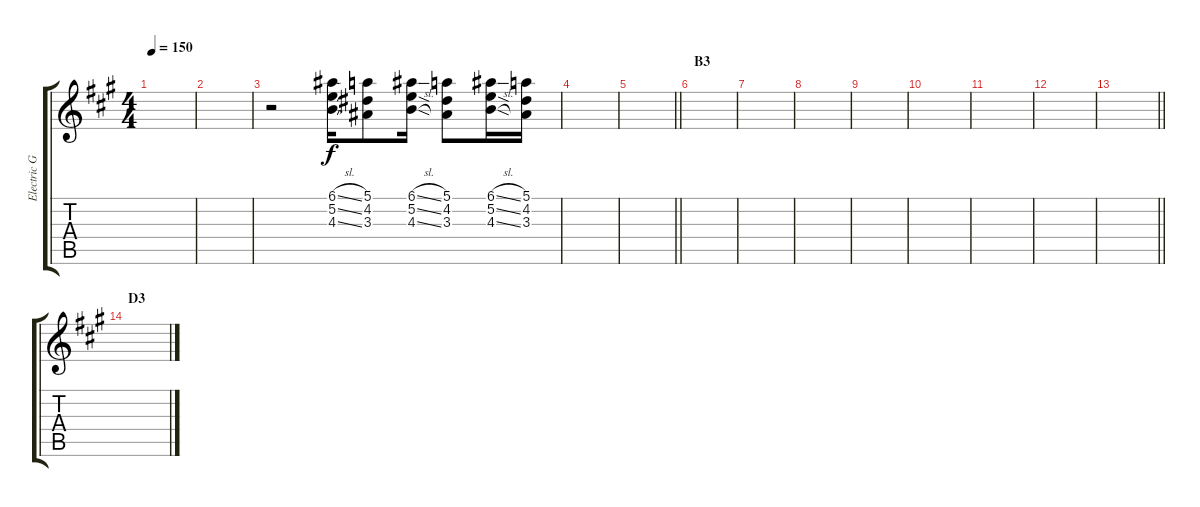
\track ("Electric Guitar III" "Electric G") {instrument overdrivenguitar}
\staff {score tabs}
\tuning (E4 B3 G3 D3 A2 E2) {hide}
\ts (4 4)
\tempo 150
\clef g2
\ks a
|
|
r.2 (6.1{sl} 5.2{sl} 4.3{sl}).16 (5.1 4.2 3.3).8 (6.1{sl} 5.2{sl} 4.3{sl}).16 (5.1 4.2 3.3).8 (6.1{sl} 5.2{sl} 4.3{sl}).16 (5.1 4.2 3.3).16 |
|
\barLineRight lightlight
|
\section ("" "B3")
|
|
|
|
|
|
|
\barLineRight lightlight
|
\section ("" "D3")
